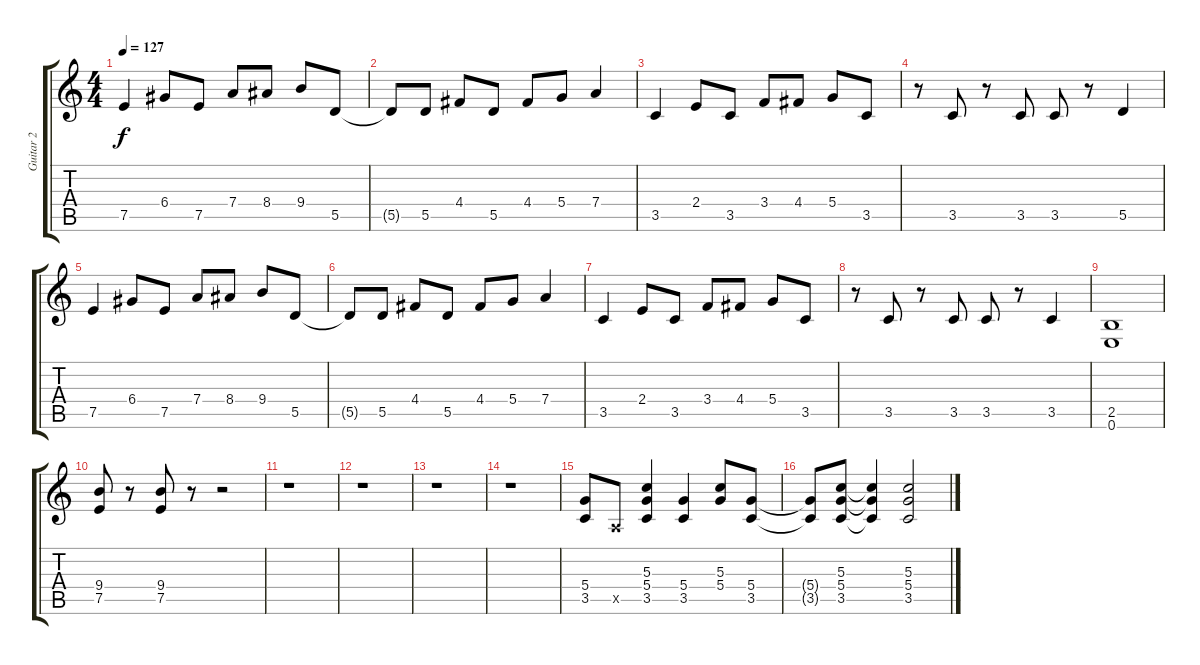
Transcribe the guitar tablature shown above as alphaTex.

\track ("Guitar 2" "Guitar 2") {instrument overdrivenguitar}
\staff {score tabs}
\tuning (E4 B3 G3 D3 A2 E2) {hide}
\ts (4 4)
\tempo 127
\clef g2
\ks c
7.5.4{dy f} 6.4.8 7.5.8 7.4.8 8.4.8 9.4.8 5.5.8 |
5.5{t}.8 5.5.8 4.4.8 5.5.8 4.4.8 5.4.8 7.4.4 |
3.5.4 2.4.8 3.5.8 3.4.8 4.4.8 5.4.8 3.5.8 |
r.8 3.5.8 r.8 3.5.8 3.5.8 r.8 5.5.4 |
7.5.4 6.4.8 7.5.8 7.4.8 8.4.8 9.4.8 5.5.8 |
5.5{t}.8 5.5.8 4.4.8 5.5.8 4.4.8 5.4.8 7.4.4 |
3.5.4 2.4.8 3.5.8 3.4.8 4.4.8 5.4.8 3.5.8 |
r.8 3.5.8 r.8 3.5.8 3.5.8 r.8 3.5.4 |
(2.5 0.6).1 |
(9.4 7.5).8 r.8 (9.4 7.5).8 r.8 r.2 |
r.1 |
r.1 |
r.1 |
r.1 |
(5.4 3.5).8 0.5{x}.8 (5.3 5.4 3.5).4 (5.4 3.5).4 (5.3 5.4).8 (5.4 3.5).8 |
(5.4{t} 3.5{t}).8 (5.3 5.4 3.5).8 (5.3{t} 5.4{t} 3.5{t}).4 (5.3 5.4 3.5).2
